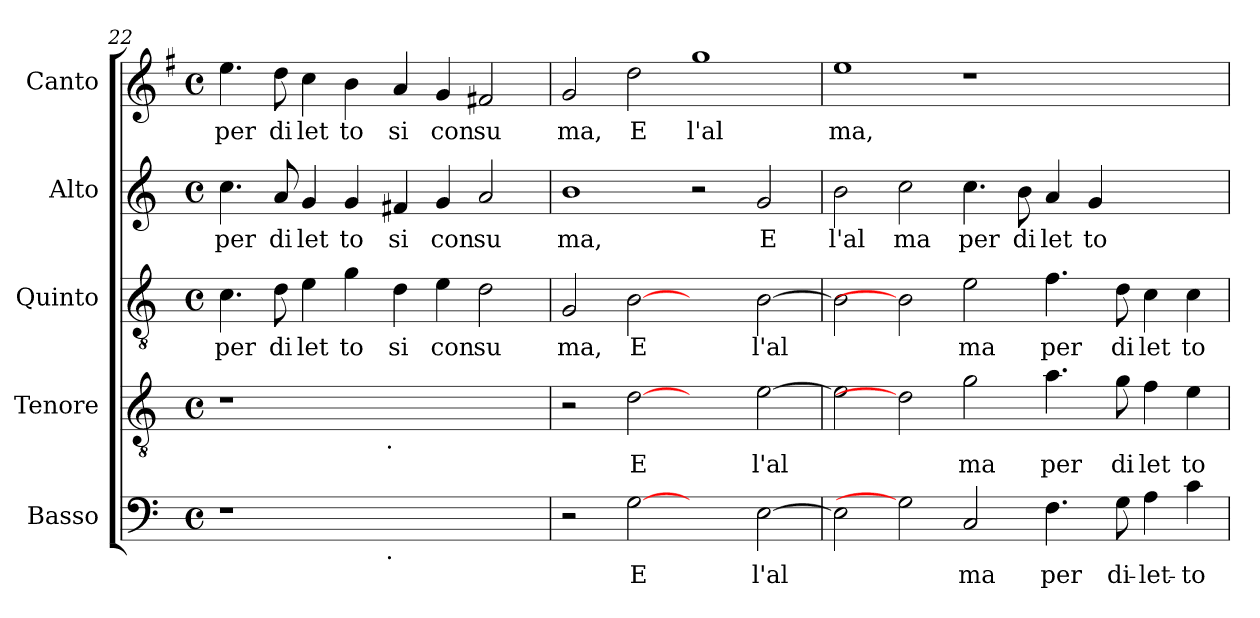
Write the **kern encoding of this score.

**kern	**text	**kern	**text	**kern	**text	**kern	**text	**kern	**text
*part5	*part5	*part4	*part4	*part3	*part3	*part2	*part2	*part1	*part1
*staff5	*staff5	*staff4	*staff4	*staff3	*staff3	*staff2	*staff2	*staff1	*staff1
*I"Basso	*	*I"Tenore	*	*I"Quinto	*	*I"Alto	*	*I"Canto	*
*clefF4	*	*clefGv2	*	*clefGv2	*	*clefG2	*	*clefG2	*
*	*	*	*	*	*	*	*	*ITrd-3c-5	*
*k[]	*	*k[]	*	*k[]	*	*k[]	*	*k[]	*
*C:	*	*C:	*	*C:	*	*C:	*	*C:	*
*M4/4	*	*M4/4	*	*M4/4	*	*M4/4	*	*M4/4	*
*met(c)	*	*met(c)	*	*met(c)	*	*met(c)	*	*met(c)	*
=22	=22	=22	=22	=22	=22	=22	=22	=22	=22
!	!	!	!	!	!LO:LY:b:cj	!	!LO:LY:b:cj	!	!LO:LY:b:cj
*^	*	*^	*	*	*	*	*	*	*
1r	2ryy	.	1r	2ryy	.	4.c\	per	4.cc\	per	4.aa\	per
!	!	!	!	!	!	!	!LO:LY:b:cj	!	!LO:LY:b:cj	!	!LO:LY:b:cj
.	.	.	.	.	.	8d\	di	8a/	di	8gg\	di
!	!	!	!	!	!	!	!LO:LY:b:cj	!	!LO:LY:b:cj	!	!LO:LY:b:cj
.	4ryy	.	.	4ryy	.	4e\	let	4g/	let	4ff\	let
!	!	!	!	!	!	!	!LO:LY:b:cj	!	!LO:LY:b:cj	!	!LO:LY:b:cj
.	8...ryy	.	.	8...ryy	.	4g\	to	4g/	to	4ee\	to
!	!	!	!	!LO:TX:b:t=.	!	!	!	!	!	!	!
!	!LO:TX:b:t=.	!	!	!	!	!	!	!	!	!	!
.	1ryy	.	.	1ryy	.	.	.	.	.	.	.
!	!	!	!	!	!	!	!LO:LY:b:cj	!	!LO:LY:b:cj	!	!LO:LY:b:cj
1ryy	.	.	1ryy	.	.	4d\	si	4f#X/	si	4dd/	si
!	!	!	!	!	!	!	!LO:LY:b:cj	!	!LO:LY:b:cj	!	!LO:LY:b:cj
.	.	.	.	.	.	4e\	con	4g/	con	4cc/	con
!	!	!	!	!	!	!	!LO:LY:b:cj	!	!LO:LY:b:cj	!	!LO:LY:b:cj
.	.	.	.	.	.	2d\	su	2a/	su	2bn/	su
.	64ryy	.	.	64ryy	.	.	.	.	.	.	.
=23	=23	=23	=23	=23	=23	=23	=23	=23	=23	=23	=23
!	!	!	!	!	!	!	!LO:LY:b:cj	!	!LO:LY:b:cj	!	!LO:LY:b:cj
*v	*v	*	*	*	*	*	*	*	*	*	*
*	*	*v	*v	*	*	*	*	*	*	*
2r	.	2r	.	2G/	ma,	1b	ma,	2cc/	ma,
!	!LO:LY:b:cj	!	!LO:LY:b:cj	!	!LO:LY:b:cj	!	!	!	!LO:LY:b:cj
[2G	E	[2d	E	[2B	E	.	.	2gg\	E
!	!	!	!	!	!	!	!	!	!LO:LY:b:cj
2ryy	.	2ryy	.	2ryy	.	2r	.	1ccc	l'al
!	!LO:LY:b:cj	!	!LO:LY:b:cj	!	!LO:LY:b:cj	!	!LO:LY:b:cj	!	!
[>2E\	l'al-	[>2e\	l'al	[>2B\	l'al	2g/	E	.	.
=24	=24	=24	=24	=24	=24	=24	=24	=24	=24
!	!LO:LY:b:cj	!	!LO:LY:b:cj	!	!LO:LY:b:cj	!	!LO:LY:b:cj	!	!LO:LY:b:cj
2E\]	--	2e\]	.	2B\]	.	2b\	l'al	1aa	ma,
!	!	!	!	!	!	!	!LO:LY:b:cj	!	!
2G]	.	2d]	.	2B]	.	2cc\	ma	.	.
!	!LO:LY:b:cj	!	!LO:LY:b:cj	!	!LO:LY:b:cj	!	!LO:LY:b:cj	!	!
2C/	-ma	2g\	ma	2e\	ma	4.cc\	per	1r	.
!	!	!	!	!	!	!	!LO:LY:b:cj	!	!
.	.	.	.	.	.	8b\	di	.	.
!	!LO:LY:b:cj	!	!LO:LY:b:cj	!	!LO:LY:b:cj	!	!LO:LY:b:cj	!	!
4.F\	per	4.a\	per	4.f\	per	4a/	let	.	.
!	!	!	!	!	!	!	!LO:LY:b:cj	!	!
.	.	.	.	.	.	4g/	to	.	.
!	!LO:LY:b:cj	!	!LO:LY:b:cj	!	!LO:LY:b:cj	!	!	!	!
8G\	di-	8g\	di	8d\	di	.	.	.	.
!	!LO:LY:b:cj	!	!LO:LY:b:cj	!	!LO:LY:b:cj	!	!	!	!
4A\	-let-	4f\	let	4c\	let	2ryy	.	2ryy	.
!	!LO:LY:b:cj	!	!LO:LY:b:cj	!	!LO:LY:b:cj	!	!	!	!
4c\	-to	4e\	to	4c\	to	.	.	.	.
=	=	=	=	=	=	=	=	=	=
*-	*-	*-	*-	*-	*-	*-	*-	*-	*-
